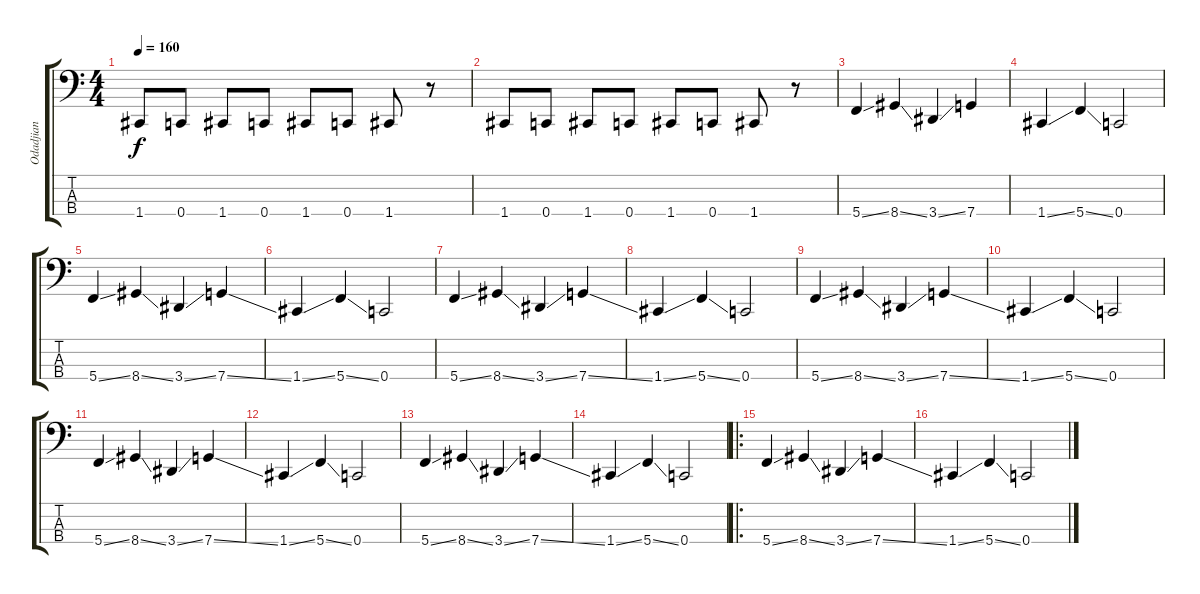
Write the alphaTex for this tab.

\track ("Odadjian" "Odadjian") {instrument electricbasspick}
\staff {score tabs}
\tuning (F2 C2 G1 C1) {hide}
\ts (4 4)
\tempo 160
\clef f4
\ks c
1.4.8{dy f} 0.4.8 1.4.8 0.4.8 1.4.8 0.4.8 1.4.8 r.8 |
1.4.8 0.4.8 1.4.8 0.4.8 1.4.8 0.4.8 1.4.8 r.8 |
5.4{ss}.4 8.4{ss}.4 3.4{ss}.4 7.4.4 |
1.4{ss}.4 5.4{ss}.4 0.4.2 |
5.4{ss}.4 8.4{ss}.4 3.4{ss}.4 7.4{ss}.4 |
1.4{ss}.4 5.4{ss}.4 0.4.2 |
5.4{ss}.4 8.4{ss}.4 3.4{ss}.4 7.4{ss}.4 |
1.4{ss}.4 5.4{ss}.4 0.4.2 |
5.4{ss}.4 8.4{ss}.4 3.4{ss}.4 7.4{ss}.4 |
1.4{ss}.4 5.4{ss}.4 0.4.2 |
5.4{ss}.4 8.4{ss}.4 3.4{ss}.4 7.4{ss}.4 |
1.4{ss}.4 5.4{ss}.4 0.4.2 |
5.4{ss}.4 8.4{ss}.4 3.4{ss}.4 7.4{ss}.4 |
1.4{ss}.4 5.4{ss}.4 0.4.2 |
\ro
5.4{ss}.4 8.4{ss}.4 3.4{ss}.4 7.4{ss}.4 |
1.4{ss}.4 5.4{ss}.4 0.4.2
